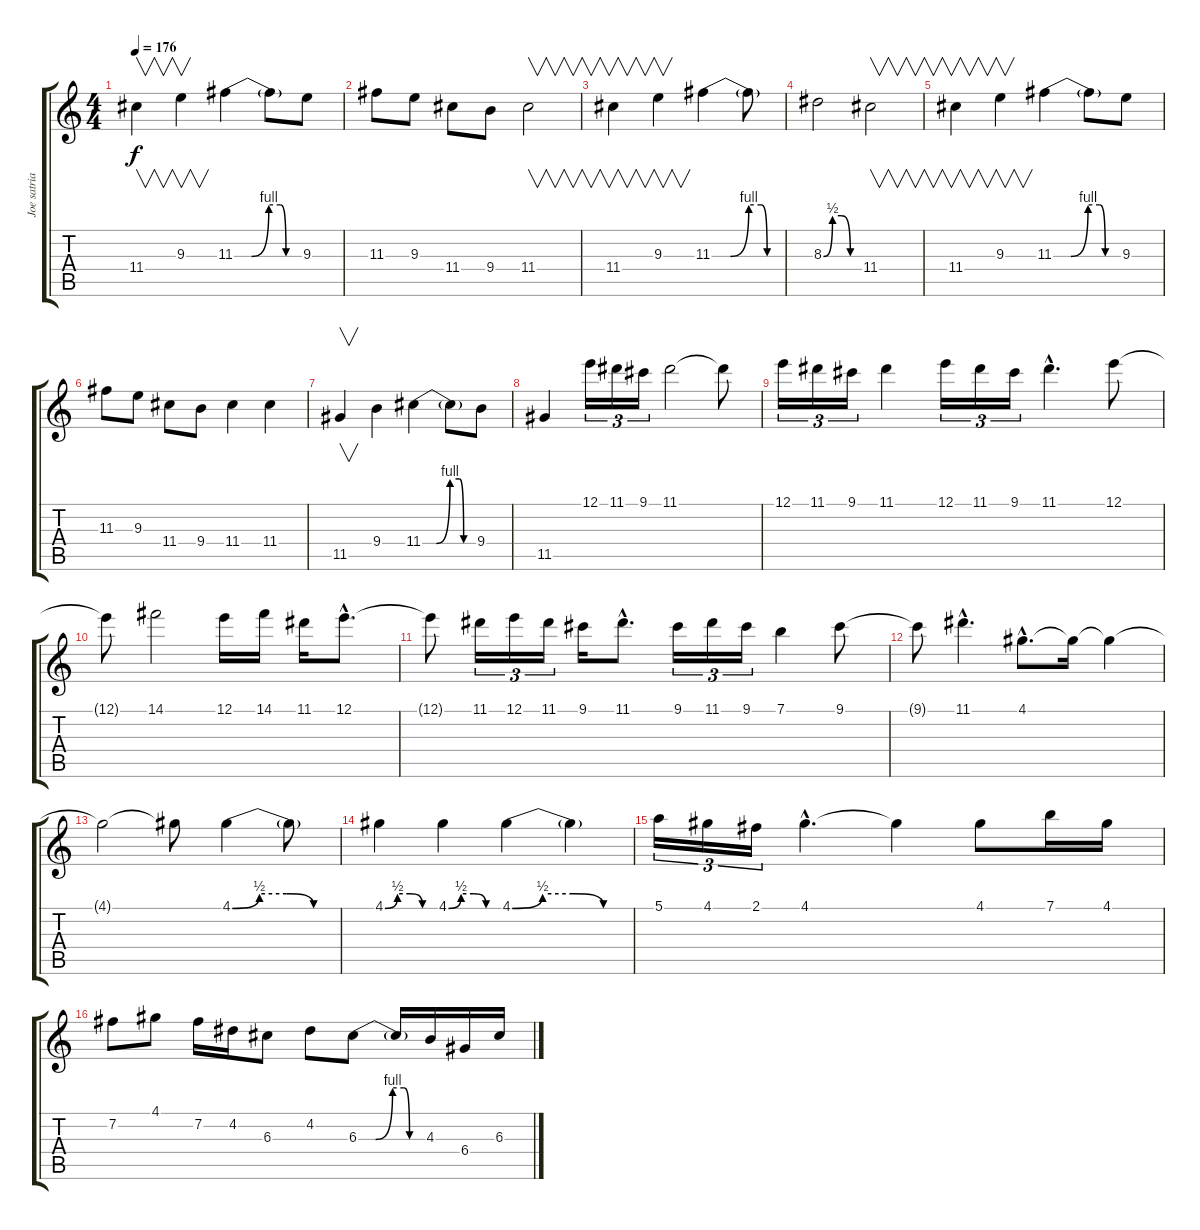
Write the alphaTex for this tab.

\track ("Joe satriani" "Joe satria") {instrument overdrivenguitar}
\staff {score tabs}
\tuning (E4 B3 G3 D3 A2 E2) {hide}
\ts (4 4)
\tempo 176
\clef g2
\ks c
11.4.4{v dy f} 9.3.4{v} 11.3{be (custom 0 0 15 0 30 4 40 4 45 0 60 0)}.4 11.3{t}.8 9.3.8 |
11.3.8 9.3.8 11.4.8 9.4.8 11.4.2{v} |
11.4.4{v} 9.3.4{v} 11.3{be (custom 0 0 15 0 30 4 40 4 45 0 60 0)}.4 11.3{t}.8 |
8.3{be (custom 0 0 15 2 30 2 45 0 60 0)}.2 11.4.2{v} |
11.4.4{v} 9.3.4{v} 11.3{be (custom 0 0 15 0 30 4 40 4 45 0 60 0)}.4 11.3{t}.8 9.3.8 |
11.3.8 9.3.8 11.4.8 9.4.8 11.4.4 11.4.4 |
11.5.4{v} 9.4.4 11.4{be (custom 0 0 15 0 30 4 40 4 45 0 60 0)}.4 11.4{t}.8 9.4.8 |
11.5.4 12.1.16{tu (3 2)} 11.1.16{tu (3 2)} 9.1.16{tu (3 2)} 11.1.2 11.1{t}.8 |
12.1.16{tu (3 2)} 11.1.16{tu (3 2)} 9.1.16{tu (3 2)} 11.1.4 12.1.16{tu (3 2)} 11.1.16{tu (3 2)} 9.1.16{tu (3 2)} 11.1{hac}.4{d} 12.1.8 |
12.1{t}.8 14.1.2 12.1.16 14.1.16 11.1.16 12.1{hac}.8{d} |
12.1{t}.8 11.1.16{tu (3 2)} 12.1.16{tu (3 2)} 11.1.16{tu (3 2)} 9.1.16 11.1{hac}.8{d} 9.1.16{tu (3 2)} 11.1.16{tu (3 2)} 9.1.16{tu (3 2)} 7.1.4 9.1.8 |
9.1{t}.8 11.1{hac}.4{d} 4.1{hac}.8{d} 4.1{t}.16 4.1{t}.4 |
4.1{t}.2 4.1{t}.8 4.1{be (custom 0 0 15 2 30 2 45 0 60 0)}.4 4.1{t}.8 |
4.1{be (custom 0 0 15 2 30 2 45 0 60 0)}.4 4.1{be (custom 0 0 15 2 30 2 45 0 60 0)}.4 4.1{be (custom 0 0 15 2 30 2 45 0 60 0)}.4 4.1{t}.4 |
5.1.16{tu (3 2)} 4.1.16{tu (3 2)} 2.1.16{tu (3 2)} 4.1{hac}.4{d} 4.1{t}.4 4.1.8 7.1.16 4.1.16 |
7.2.8 4.1.8 7.2.16 4.2.16 6.3.8 4.2.8 6.3{be (custom 0 0 15 0 30 4 40 4 45 0 60 0)}.8 6.3{t}.16 4.3.16 6.4.16 6.3.16
